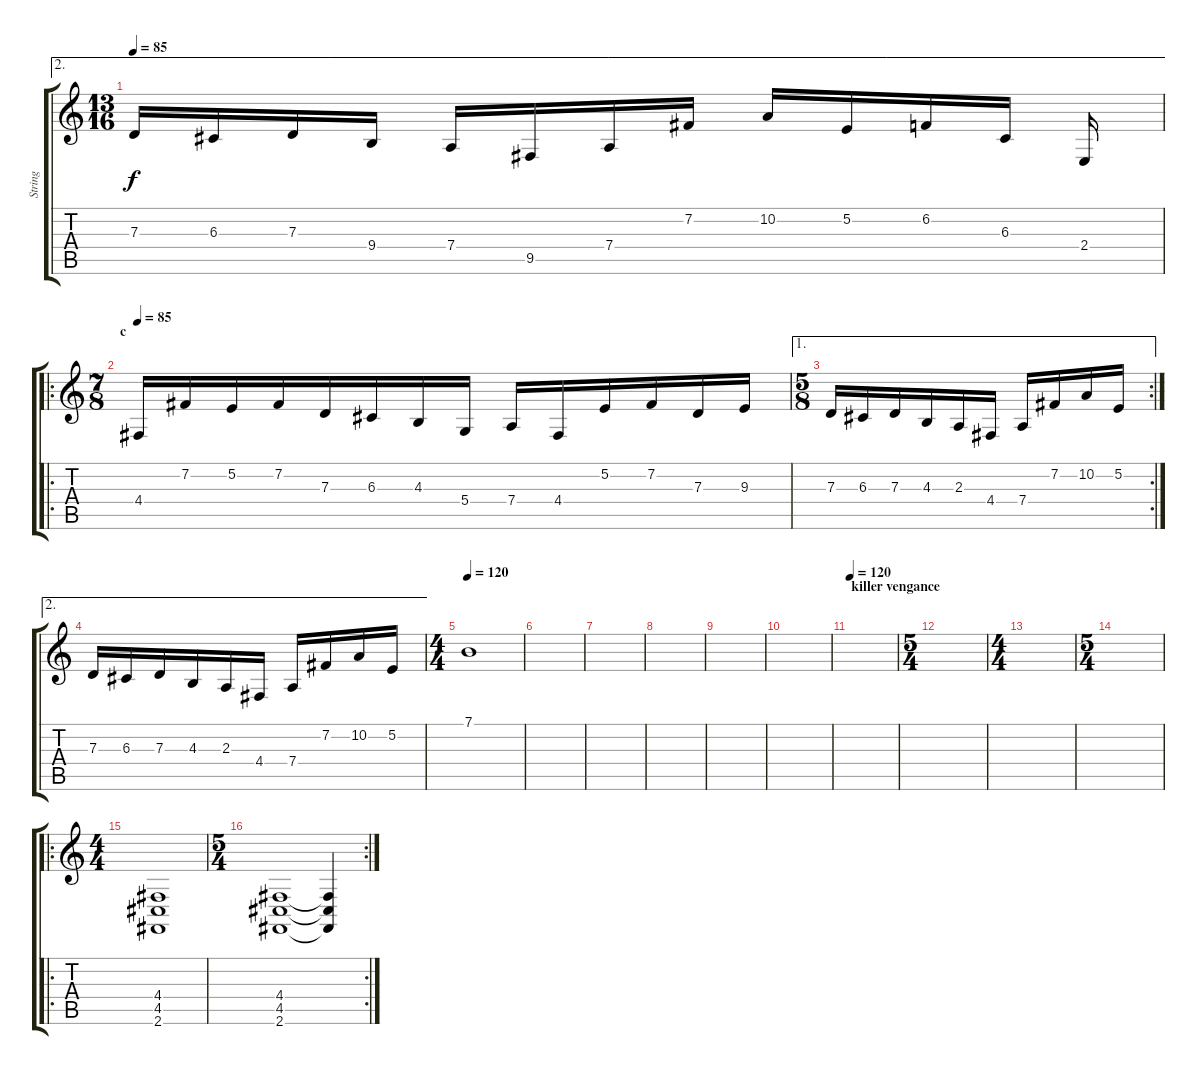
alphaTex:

\track ("String" "String") {instrument stringensemble1}
\staff {score tabs}
\tuning (E4 B3 G3 D3 A2 E2) {hide}
\ae 2
\ts (13 16)
\tempo 85
\clef g2
\ks c
7.3.16{dy f} 6.3.16 7.3.16 9.4.16 7.4.16 9.5.16 7.4.16 7.2.16 10.2.16 5.2.16 6.2.16 6.3.16 2.4.16 |
\ro
\ts (7 8)
\section ("" "c")
\tempo 85
4.4.16{balance 8} 7.2.16 5.2.16 7.2.16 7.3.16 6.3.16 4.3.16 5.4.16 7.4.16 4.4.16 5.2.16 7.2.16 7.3.16 9.3.16 |
\ae 1
\rc 2
\ts (5 8)
7.3.16 6.3.16 7.3.16 4.3.16 2.3.16 4.4.16 7.4.16 7.2.16 10.2.16 5.2.16 |
\ae 2
7.3.16 6.3.16 7.3.16 4.3.16 2.3.16 4.4.16 7.4.16 7.2.16 10.2.16 5.2.16 |
\ts (4 4)
\tempo 120
7.1.1{volume 0} |
|
|
|
|
|
\section ("" "killer vengance")
\tempo 120
|
\ts (5 4)
|
\ts (4 4)
|
\ts (5 4)
|
\ro
\ts (4 4)
(4.4 4.5 2.6).1{volume 8 instrument stringensemble1} |
\rc 2
\ts (5 4)
(4.4 4.5 2.6).1 (4.4{t} 4.5{t} 2.6{t}).4
